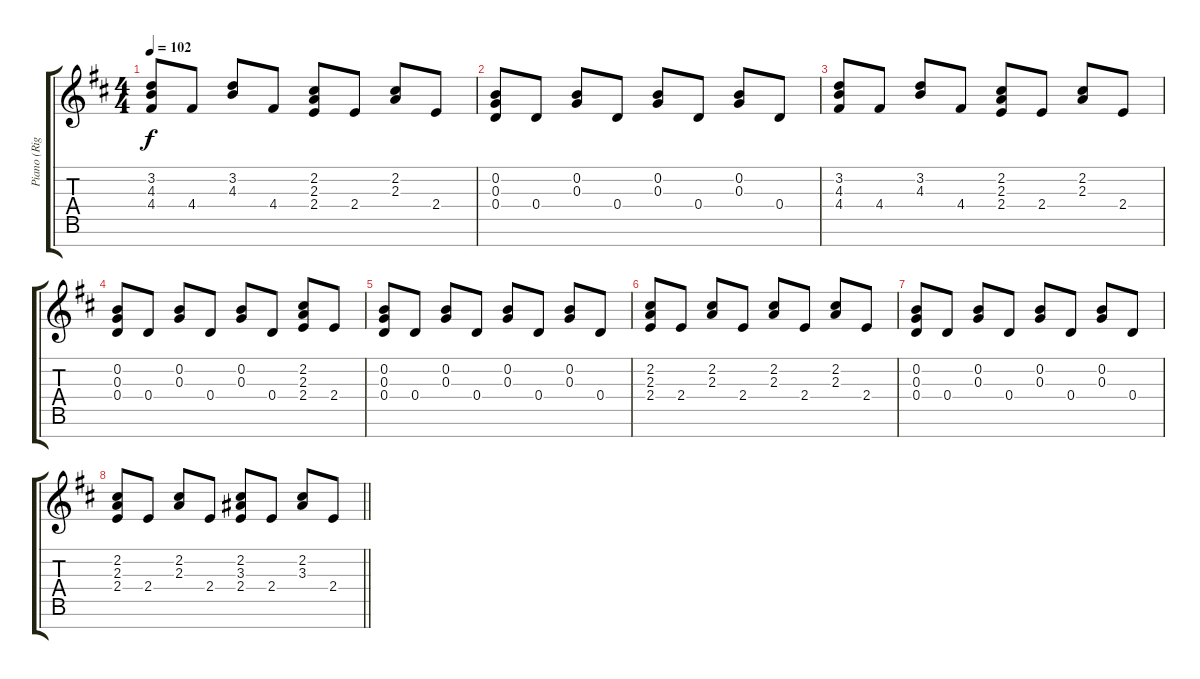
\track ("Piano (Right Hand)" "Piano (Rig") {instrument acousticgrandpiano}
\staff {score tabs}
\tuning (E5 B4 G4 D4 A3 E3 B2) {hide}
\ts (4 4)
\tempo 102
\clef g2
\ks d
(3.2 4.3 4.4).8{dy f} 4.4.8 (3.2 4.3).8 4.4.8 (2.2 2.3 2.4).8 2.4.8 (2.2 2.3).8 2.4.8 |
(0.2 0.3 0.4).8 0.4.8 (0.2 0.3).8 0.4.8 (0.2 0.3).8 0.4.8 (0.2 0.3).8 0.4.8 |
(3.2 4.3 4.4).8 4.4.8 (3.2 4.3).8 4.4.8 (2.2 2.3 2.4).8 2.4.8 (2.2 2.3).8 2.4.8 |
(0.2 0.3 0.4).8 0.4.8 (0.2 0.3).8 0.4.8 (0.2 0.3).8 0.4.8 (2.2 2.3 2.4).8 2.4.8 |
(0.2 0.3 0.4).8 0.4.8 (0.2 0.3).8 0.4.8 (0.2 0.3).8 0.4.8 (0.2 0.3).8 0.4.8 |
(2.2 2.3 2.4).8 2.4.8 (2.2 2.3).8 2.4.8 (2.2 2.3).8 2.4.8 (2.2 2.3).8 2.4.8 |
(0.2 0.3 0.4).8 0.4.8 (0.2 0.3).8 0.4.8 (0.2 0.3).8 0.4.8 (0.2 0.3).8 0.4.8 |
\barLineRight lightlight
(2.2 2.3 2.4).8 2.4.8 (2.2 2.3).8 2.4.8 (2.2 3.3 2.4).8 2.4.8 (2.2 3.3).8 2.4.8
